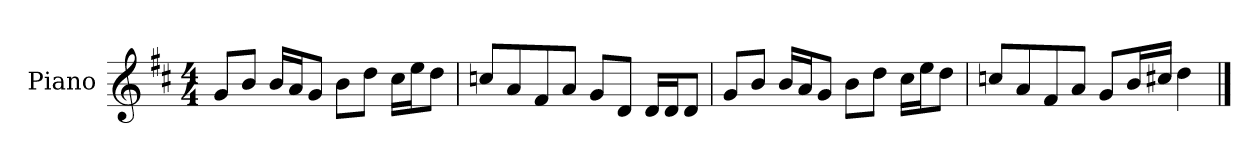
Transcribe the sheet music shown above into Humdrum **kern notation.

**kern
*part1
*staff1
*I"Piano
*I'P-no
*clefG2
*k[f#c#]
*M4/4
*MM90
=1
8g/L
8b/J
16b/LL
16a/J
8g/J
8b\L
8dd\J
16cc#\LL
16ee\J
8dd\J
=2
8ccn/L
8a/
8f#/
8a/J
8g/L
8d/J
16d/LL
16d/J
8d/J
=3
8g/L
8b/J
16b/LL
16a/J
8g/J
8b\L
8dd\J
16cc#\LL
16ee\J
8dd\J
=4
8ccn/L
8a/
8f#/
8a/J
8g/L
16b/L
16cc#X/JJ
4dd\
==
*-
